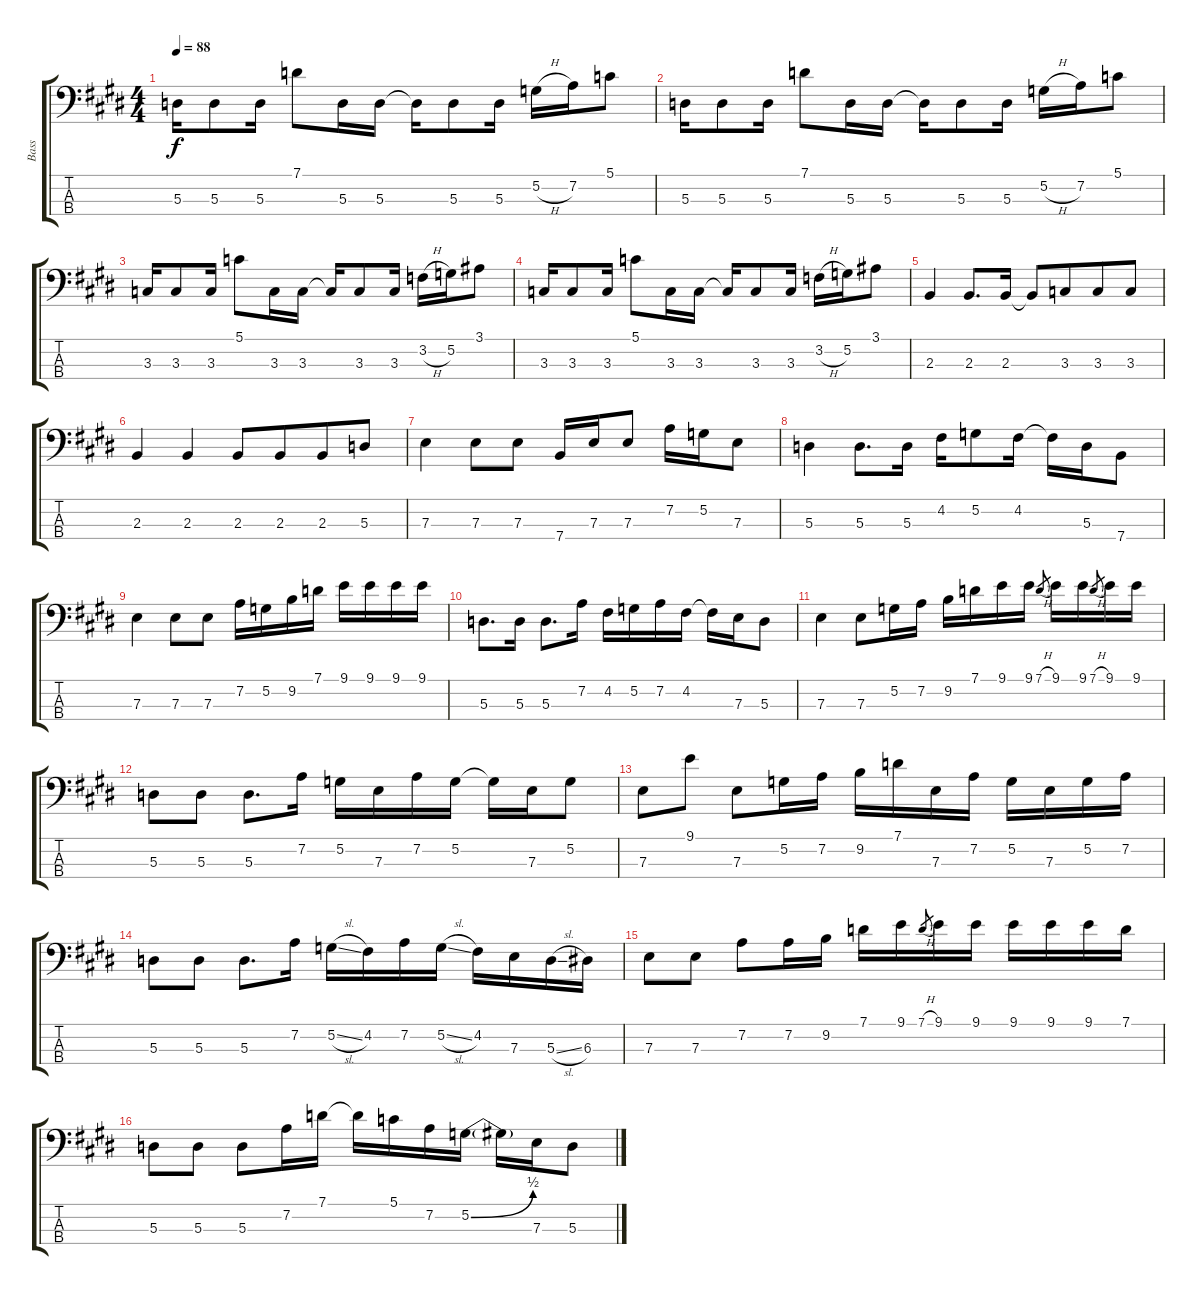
\track ("Bass" "Bass") {instrument electricbassfinger}
\staff {score tabs}
\tuning (G2 D2 A1 E1) {hide}
\ts (4 4)
\tempo 88
\clef f4
\ks e
5.3.16{dy f} 5.3.8 5.3.16 7.1.8 5.3.16 5.3.16 5.3{t}.16 5.3.8 5.3.16 5.2{h}.16 7.2.16 5.1.8 |
5.3.16 5.3.8 5.3.16 7.1.8 5.3.16 5.3.16 5.3{t}.16 5.3.8 5.3.16 5.2{h}.16 7.2.16 5.1.8 |
3.3.16 3.3.8 3.3.16 5.1.8 3.3.16 3.3.16 3.3{t}.16 3.3.8 3.3.16 3.2{h}.16 5.2.16 3.1.8 |
3.3.16 3.3.8 3.3.16 5.1.8 3.3.16 3.3.16 3.3{t}.16 3.3.8 3.3.16 3.2{h}.16 5.2.16 3.1.8 |
2.3.4 2.3.8{d} 2.3.16 2.3{t}.8 3.3.8{beam merge} 3.3.8 3.3.8 |
2.3.4 2.3.4 2.3.8 2.3.8{beam merge} 2.3.8 5.3.8 |
7.3.4 7.3.8 7.3.8 7.4.16 7.3.16 7.3.8 7.2.16 5.2.16 7.3.8 |
5.3.4 5.3.8{d} 5.3.16 4.2.16 5.2.8 4.2.16 4.2{t}.16 5.3.16 7.4.8 |
7.3.4 7.3.8 7.3.8 7.2.16 5.2.16 9.2.16 7.1.16 9.1.16 9.1.16 9.1.16 9.1.16 |
5.3.8{d} 5.3.16 5.3.8{d} 7.2.16 4.2.16 5.2.16 7.2.16 4.2.16 4.2{t}.16 7.3.16 5.3.8 |
7.3.4 7.3.8 5.2.16 7.2.16 9.2.16 7.1.16 9.1.16 9.1.16 7.1{h}.8{gr} 9.1.16 9.1.16 7.1{h}.8{gr} 9.1.16 9.1.16 |
5.3.8 5.3.8 5.3.8{d} 7.2.16 5.2.16 7.3.16 7.2.16 5.2.16 5.2{t}.16 7.3.16 5.2.8 |
7.3.8 9.1.8 7.3.8 5.2.16 7.2.16 9.2.16 7.1.16 7.3.16 7.2.16 5.2.16 7.3.16 5.2.16 7.2.16 |
5.3.8 5.3.8 5.3.8{d} 7.2.16 5.2{sl}.16 4.2.16 7.2.16 5.2{sl}.16 4.2.16 7.3.16 5.3{sl}.16 6.3.16 |
7.3.8 7.3.8 7.2.8 7.2.16 9.2.16 7.1.16 9.1.16 7.1{h}.8{gr} 9.1.16 9.1.16 9.1.16 9.1.16 9.1.16 7.1.16 |
5.3.8 5.3.8 5.3.8 7.2.16 7.1.16 7.1{t}.16 5.1.16 7.2.16 5.2{be (bend 0 0 60 2)}.16 5.2{t}.16 7.3.16 5.3.8
